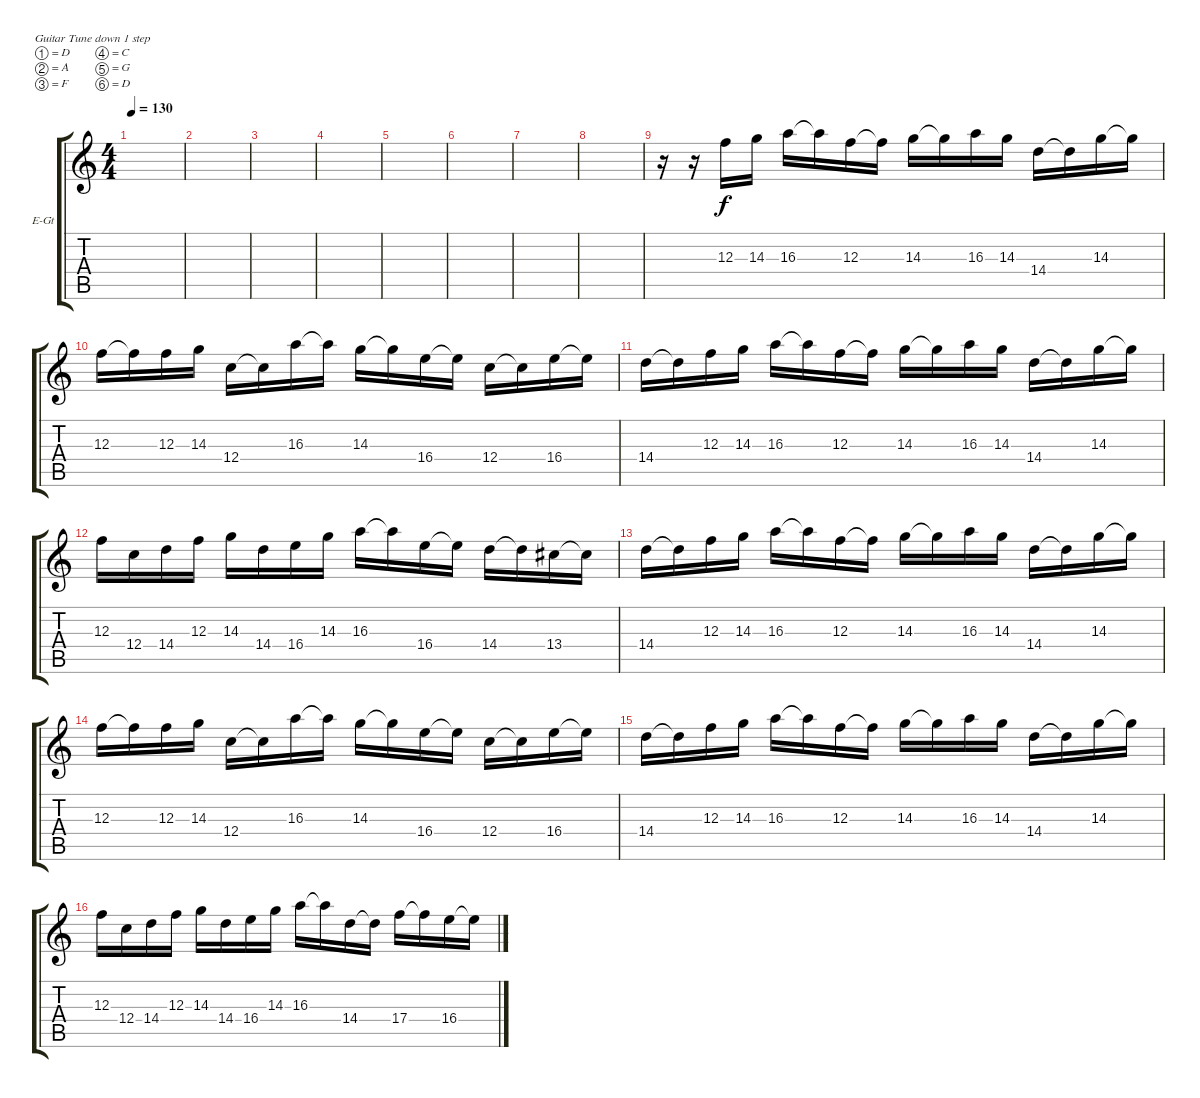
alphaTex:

\defaultSystemsLayout 4
\bracketExtendMode groupsimilarinstruments
\firstSystemTrackNameOrientation horizontal
\otherSystemsTrackNameOrientation horizontal
\track ("Electric Guitar" "E-Gt") {instrument distortionguitar}
\staff {score tabs}
\tuning (D4 A3 F3 C3 G2 D2)
\ts (4 4)
\tempo 130
\clef g2
\ks c
|
|
|
|
|
|
|
|
r.16 r.16 12.3.16 14.3.16 16.3.16 16.3{t}.16 12.3.16 12.3{t}.16 14.3.16 14.3{t}.16 16.3.16 14.3.16 14.4.16 14.4{t}.16 14.3.16 14.3{t}.16 |
12.3.16 12.3{t}.16 12.3.16 14.3.16 12.4.16 12.4{t}.16 16.3.16 16.3{t}.16 14.3.16 14.3{t}.16 16.4.16 16.4{t}.16 12.4.16 12.4{t}.16 16.4.16 16.4{t}.16 |
14.4.16 14.4{t}.16 12.3.16 14.3.16 16.3.16 16.3{t}.16 12.3.16 12.3{t}.16 14.3.16 14.3{t}.16 16.3.16 14.3.16 14.4.16 14.4{t}.16 14.3.16 14.3{t}.16 |
12.3.16 12.4.16 14.4.16 12.3.16 14.3.16 14.4.16 16.4.16 14.3.16 16.3.16 16.3{t}.16 16.4.16 16.4{t}.16 14.4.16 14.4{t}.16 13.4.16 13.4{t}.16 |
14.4.16 14.4{t}.16 12.3.16 14.3.16 16.3.16 16.3{t}.16 12.3.16 12.3{t}.16 14.3.16 14.3{t}.16 16.3.16 14.3.16 14.4.16 14.4{t}.16 14.3.16 14.3{t}.16 |
12.3.16 12.3{t}.16 12.3.16 14.3.16 12.4.16 12.4{t}.16 16.3.16 16.3{t}.16 14.3.16 14.3{t}.16 16.4.16 16.4{t}.16 12.4.16 12.4{t}.16 16.4.16 16.4{t}.16 |
14.4.16 14.4{t}.16 12.3.16 14.3.16 16.3.16 16.3{t}.16 12.3.16 12.3{t}.16 14.3.16 14.3{t}.16 16.3.16 14.3.16 14.4.16 14.4{t}.16 14.3.16 14.3{t}.16 |
12.3.16 12.4.16 14.4.16 12.3.16 14.3.16 14.4.16 16.4.16 14.3.16 16.3.16 16.3{t}.16 14.4.16 14.4{t}.16 17.4.16 17.4{t}.16 16.4.16 16.4{t}.16
